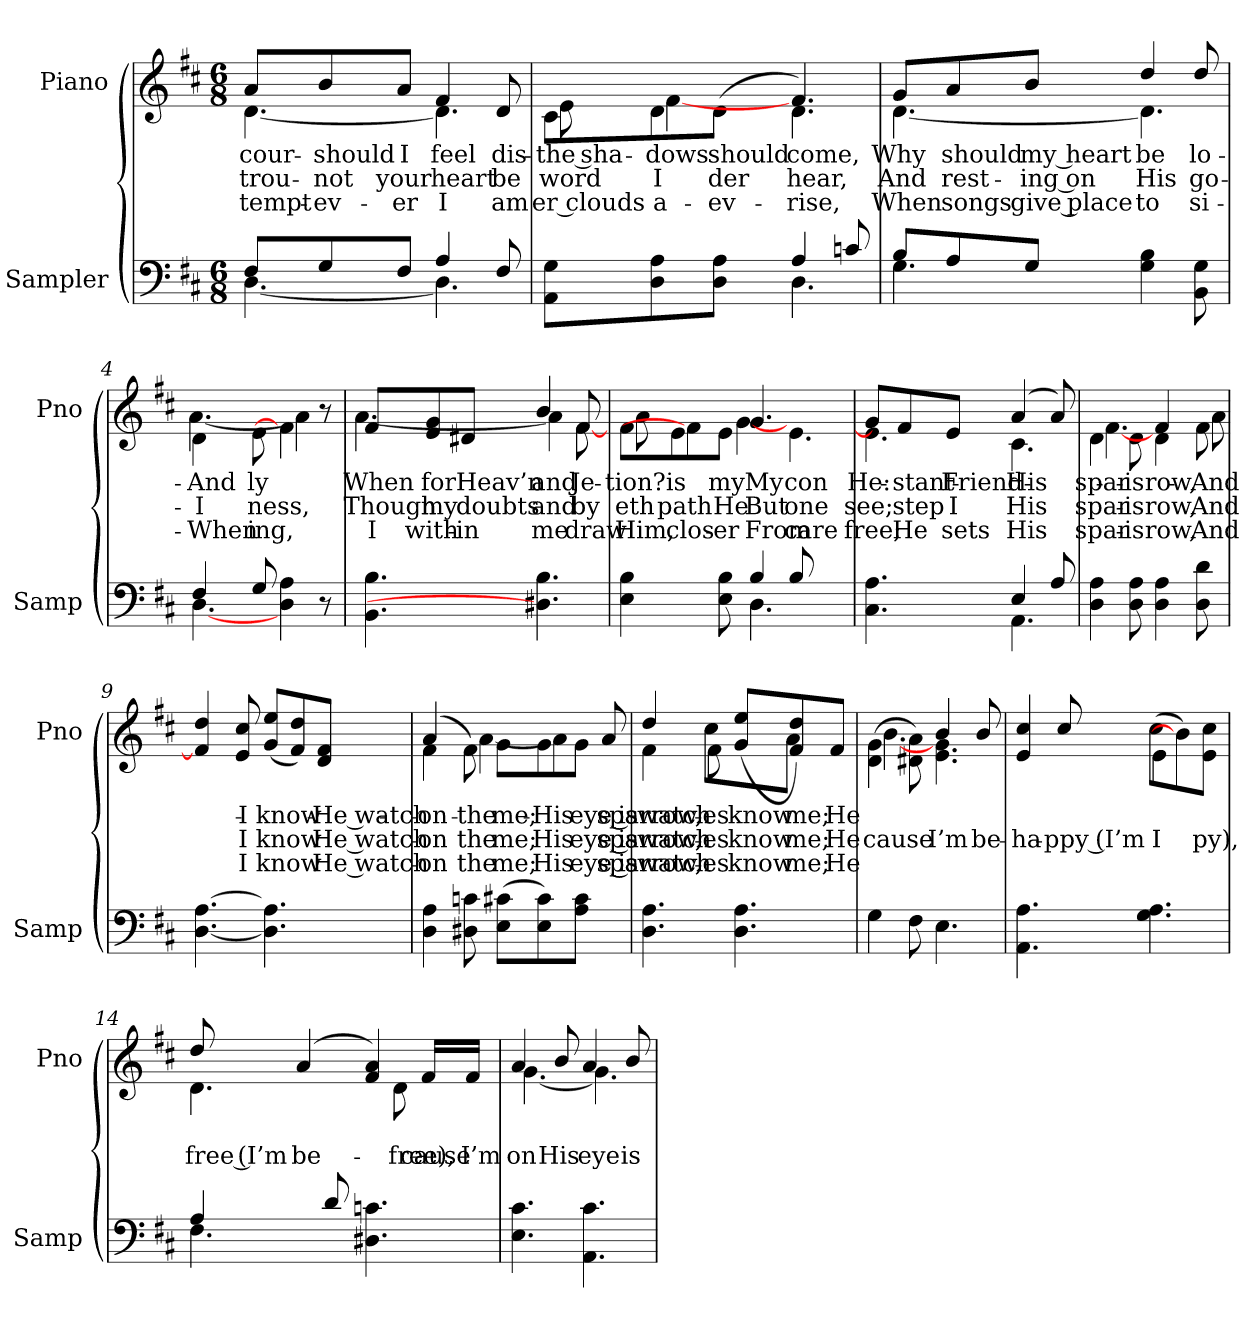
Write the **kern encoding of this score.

**kern	**kern	**text	**text	**text
*part2	*part1	*part1	*part1	*part1
*staff2	*staff1	*staff1	*staff1	*staff1
*I"Sampler	*I"Piano	*	*	*
*I'Samp	*I'Pno	*	*	*
*clefF4	*clefG2	*	*	*
*k[f#c#]	*k[f#c#]	*	*	*
*D:	*D:	*	*	*
*M6/8	*M6/8	*	*	*
=1	=1	=1	=1	=1
*^	*^	*	*	*
8F#/L	[4.D	8a/L	[4.d	-cour-	trou-	tempt-
8G/	.	8b/	.	should	not	-ev-
8F#/J	.	8a/J	.	I	your	-er
4A/	4.D]	4f#/	4.d]	feel	heart	I
8F#/	.	8d/	.	dis-	be	am
=2	=2	=2	=2	=2	=2	=2
8AA\ 8G\L	4.ryy	8c#\L	8e	the sha-	word	-er clouds
8D\ 8A\	.	8d\	[4f#	-dows	I	a-
8D\ 8A\J	.	(8d\J	.	should	-der	-ev-
4A/	4.D	4.f#/)	4.d	come,	hear,	-rise,
8cn/	.	.	.	.	.	.
=3	=3	=3	=3	=3	=3	=3
8B/L	4.G	8g/L	[4.d)	Why	And	When
8A/	.	8a/	.	should	rest-	songs
8G/J	.	8b/J	.	my heart	-ing on	give place
4G\ 4B\	4.ryy	4dd/	4.d]	be	His	to
8BB\ 8G\	.	(8dd/	.	lo-	go-	si-
=4	=4	=4	=4	=4	=4	=4
4F#/	[4.D	4d\	[4.a	And	I	When
8G/	.	8e\	.	-ly	-ness,	-ing,
4D\ 4A\	4.ryy	4f#\]	4a]	.	.	.
8r	.	8r	8ryy	.	.	.
*v	*v	*	*	*	*	*
=5	=5	=5	=5	=5	=5
4.BB\ 4.B\	8f#/L	[4.a	When	Though	I
.	8e/ 8g/	.	for	my	with-
.	8d#X/J	.	Heav’n	doubts	-in
4.D#X\] 4.B\	4b/	4a]	and	and	me
.	8f#/	[8f#	Je-	by	draw
=6	=6	=6	=6	=6	=6
*^	*	*	*	*	*
4E\ 4B\	4.ryy	8f#\L	8a	-tion?	-eth	Him,
.	.	8e\	4f#]	is	path	clos-
8E\ 8B\	.	8e\J	.	my	He	-er
4B/	4.D	4.g/	[4g	My	But	From
8B/	.	.	4.e	con-	one	care
4ryy	4ryy	4ryy	.	.	.	.
=7	=7	=7	=7	=7	=7	=7
4.C#\ 4.A\	4.ryy	8g/L]	4.e	He:	see;	free;
.	.	8f#/	.	-stant	step	He
.	.	8e/J	.	Friend	I	sets
4E/	4.AA	(4a/	4.c#	His	His	His
8A/	.	8a/)	.	.	.	.
*v	*v	*	*	*	*	*
=8	=8	=8	=8	=8	=8
4D\ 4A\	4d\	[4.f#	spar-	spar-	spar-
8D\ 8A\	8d\	.	is	is	is
4D\ 4A\	4f#/	4d	-row,	-row,	-row,
8D\ 8d\	8f#\	8a	And	And	And
*	*v	*v	*	*	*
=9	=9	=9	=9	=9
[4.D\ [4.A\	4f#/] 4dd/	.	.	.
.	8e/ 8cc#/	I	I	I
4.D\] 4.A\]	(8g/ 8ee/L	know	know	know
.	8f#/ 8dd/)	.	.	.
.	8d/ 8f#/J	He watch-	He watch-	He watch-
=10	=10	=10	=10	=10
*	*^	*	*	*
4D\ 4A\	(4a/	4f#	on	on	on
8D#X\ 8cn\	8f#\)	[4a	the	the	the
(8E\ 8c#X\L	8g\L	.	me;	me;	me;
8E\ 8c#\)	8g\	4a]	His	His	His
8A\ 8c#\J	8g\J	.	eye is	eye is	eye is
8ryy	8ryy	8a	sparrow,	sparrow,	sparrow,
=11	=11	=11	=11	=11	=11
4.D\ 4.A\	4dd/	4f#	watch-	watch-	watch-
.	8f#\	8cc#\L	-es	-es	-es
4.D\ 4.A\	(8g/ 8ee/L	8ryy	know	know	know
.	8f#/ 8dd/)	8a\J	me;	me;	me;
.	8f#/J	8ryy	He	He	He
=12	=12	=12	=12	=12	=12
4G\	(4d\ 4g\	[4.b	.	-cause	.
8F#\	8d#X\ 8a\)	.	.	.	.
4.E\	4b/	4.e 4.g	.	I’m	.
.	8b/	.	.	be-	.
=13	=13	=13	=13	=13	=13
4.AA\ 4.A\	4e/ 4cc#/	4.ryy	.	ha-	.
.	8cc#/	.	.	-ppy (I’m	.
4.G\ 4.A\	(8cc#\L	4e	.	I	.
.	8b\])	.	.	.	.
.	8e\ 8cc#\J	8ryy	.	-py),	.
=14	=14	=14	=14	=14	=14
*^	*	*	*	*	*
4A/	4.F#	8dd/	4.d	.	free (I’m	.
.	.	(4a/	.	.	be-	.
8d/	.	.	.	.	.	.
4.D#X\ 4.cn\	4.ryy	4f#/ 4a/)	8ryy	.	.	.
.	.	.	8d	.	free),	.
.	.	16f#/LL	8ryy	.	-cause	.
.	.	16f#/JJ	.	.	I’m	.
*v	*v	*	*	*	*	*
=15	=15	=15	=15	=15	=15
4.E\ 4.c#\	4a/	[4.g	.	on	.
.	8b/	.	.	His	.
4.AA\ 4.c#\	4a/	4.g]	.	eye	.
.	8b/	.	.	is	.
*	*v	*v	*	*	*
=	=	=	=	=
*-	*-	*-	*-	*-
